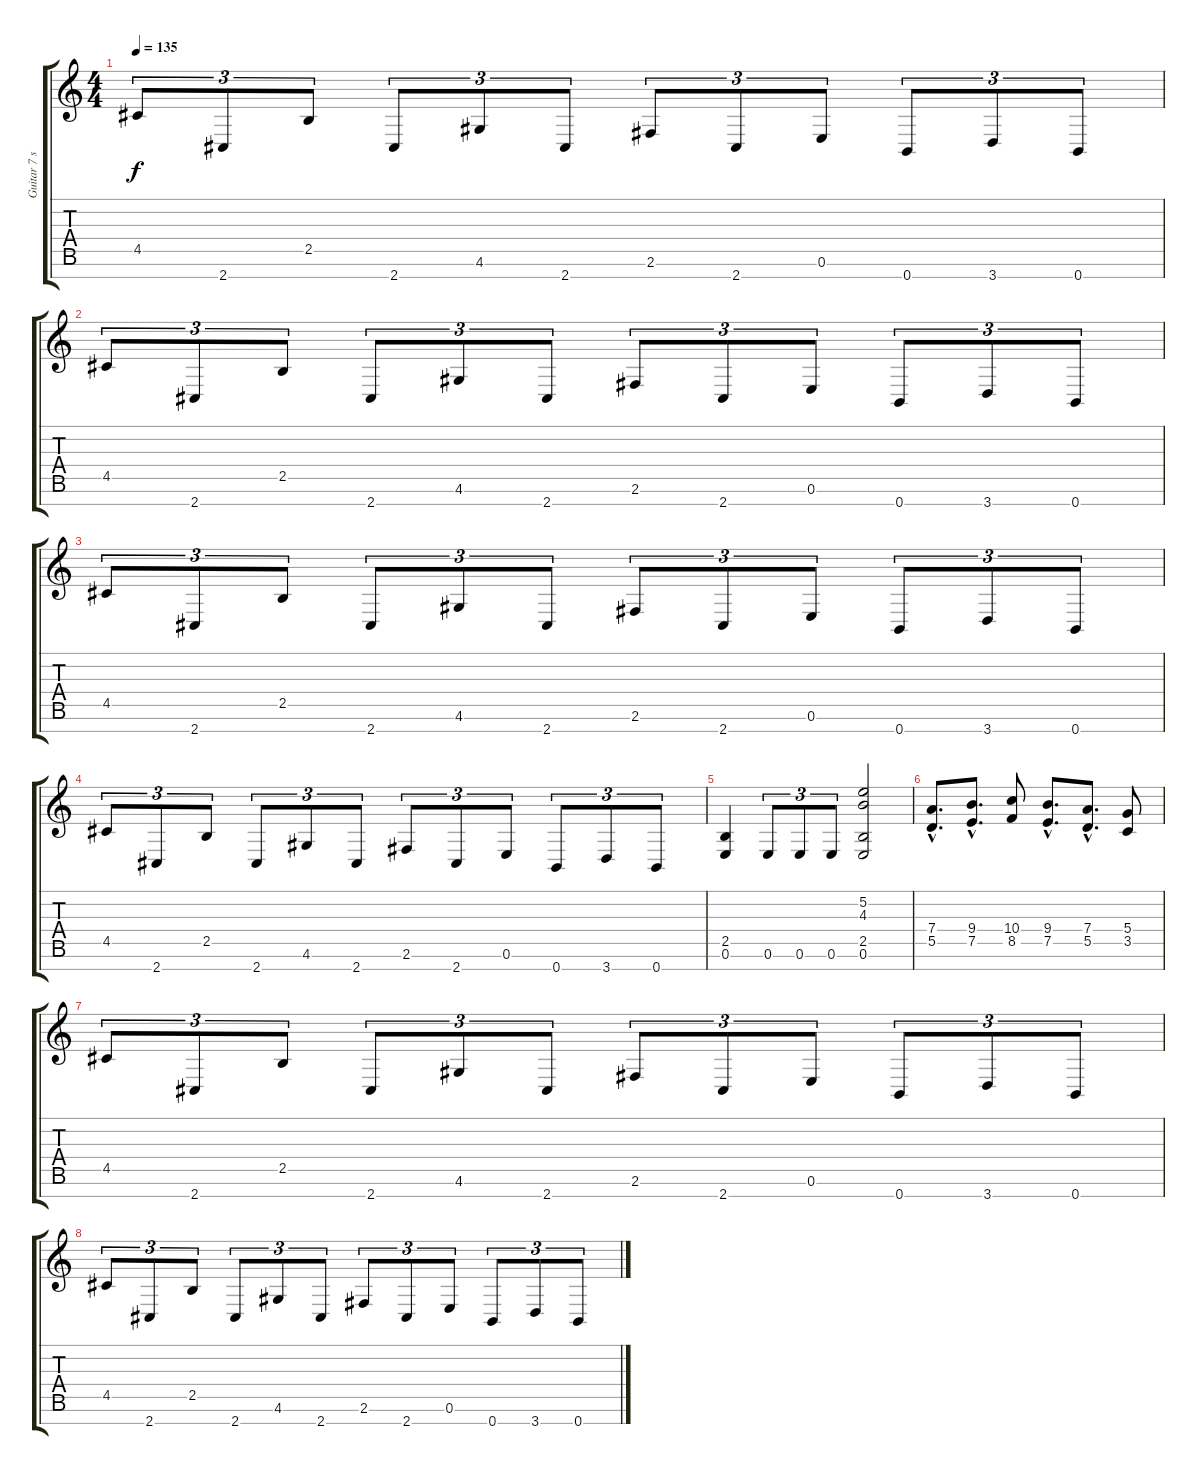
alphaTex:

\track ("Guitar 7 strings" "Guitar 7 s") {instrument distortionguitar}
\staff {score tabs}
\tuning (E4 B3 G3 D3 A2 E2 B1) {hide}
\ts (4 4)
\tempo 135
\clef g2
\ks c
4.5.8{tu (3 2) dy f} 2.7.8{tu (3 2)} 2.5.8{tu (3 2)} 2.7.8{tu (3 2)} 4.6.8{tu (3 2)} 2.7.8{tu (3 2)} 2.6.8{tu (3 2)} 2.7.8{tu (3 2)} 0.6.8{tu (3 2)} 0.7.8{tu (3 2)} 3.7.8{tu (3 2)} 0.7.8{tu (3 2)} |
4.5.8{tu (3 2)} 2.7.8{tu (3 2)} 2.5.8{tu (3 2)} 2.7.8{tu (3 2)} 4.6.8{tu (3 2)} 2.7.8{tu (3 2)} 2.6.8{tu (3 2)} 2.7.8{tu (3 2)} 0.6.8{tu (3 2)} 0.7.8{tu (3 2)} 3.7.8{tu (3 2)} 0.7.8{tu (3 2)} |
4.5.8{tu (3 2)} 2.7.8{tu (3 2)} 2.5.8{tu (3 2)} 2.7.8{tu (3 2)} 4.6.8{tu (3 2)} 2.7.8{tu (3 2)} 2.6.8{tu (3 2)} 2.7.8{tu (3 2)} 0.6.8{tu (3 2)} 0.7.8{tu (3 2)} 3.7.8{tu (3 2)} 0.7.8{tu (3 2)} |
4.5.8{tu (3 2)} 2.7.8{tu (3 2)} 2.5.8{tu (3 2)} 2.7.8{tu (3 2)} 4.6.8{tu (3 2)} 2.7.8{tu (3 2)} 2.6.8{tu (3 2)} 2.7.8{tu (3 2)} 0.6.8{tu (3 2)} 0.7.8{tu (3 2)} 3.7.8{tu (3 2)} 0.7.8{tu (3 2)} |
(2.5 0.6).4 0.6.8{tu (3 2)} 0.6.8{tu (3 2)} 0.6.8{tu (3 2)} (5.2 4.3 2.5 0.6).2 |
(7.4{hac} 5.5{hac}).8{d} (9.4{hac} 7.5{hac}).8{d} (10.4 8.5).8 (9.4{hac} 7.5{hac}).8{d} (7.4{hac} 5.5{hac}).8{d} (5.4 3.5).8 |
4.5.8{tu (3 2)} 2.7.8{tu (3 2)} 2.5.8{tu (3 2)} 2.7.8{tu (3 2)} 4.6.8{tu (3 2)} 2.7.8{tu (3 2)} 2.6.8{tu (3 2)} 2.7.8{tu (3 2)} 0.6.8{tu (3 2)} 0.7.8{tu (3 2)} 3.7.8{tu (3 2)} 0.7.8{tu (3 2)} |
4.5.8{tu (3 2)} 2.7.8{tu (3 2)} 2.5.8{tu (3 2)} 2.7.8{tu (3 2)} 4.6.8{tu (3 2)} 2.7.8{tu (3 2)} 2.6.8{tu (3 2)} 2.7.8{tu (3 2)} 0.6.8{tu (3 2)} 0.7.8{tu (3 2)} 3.7.8{tu (3 2)} 0.7.8{tu (3 2)}
